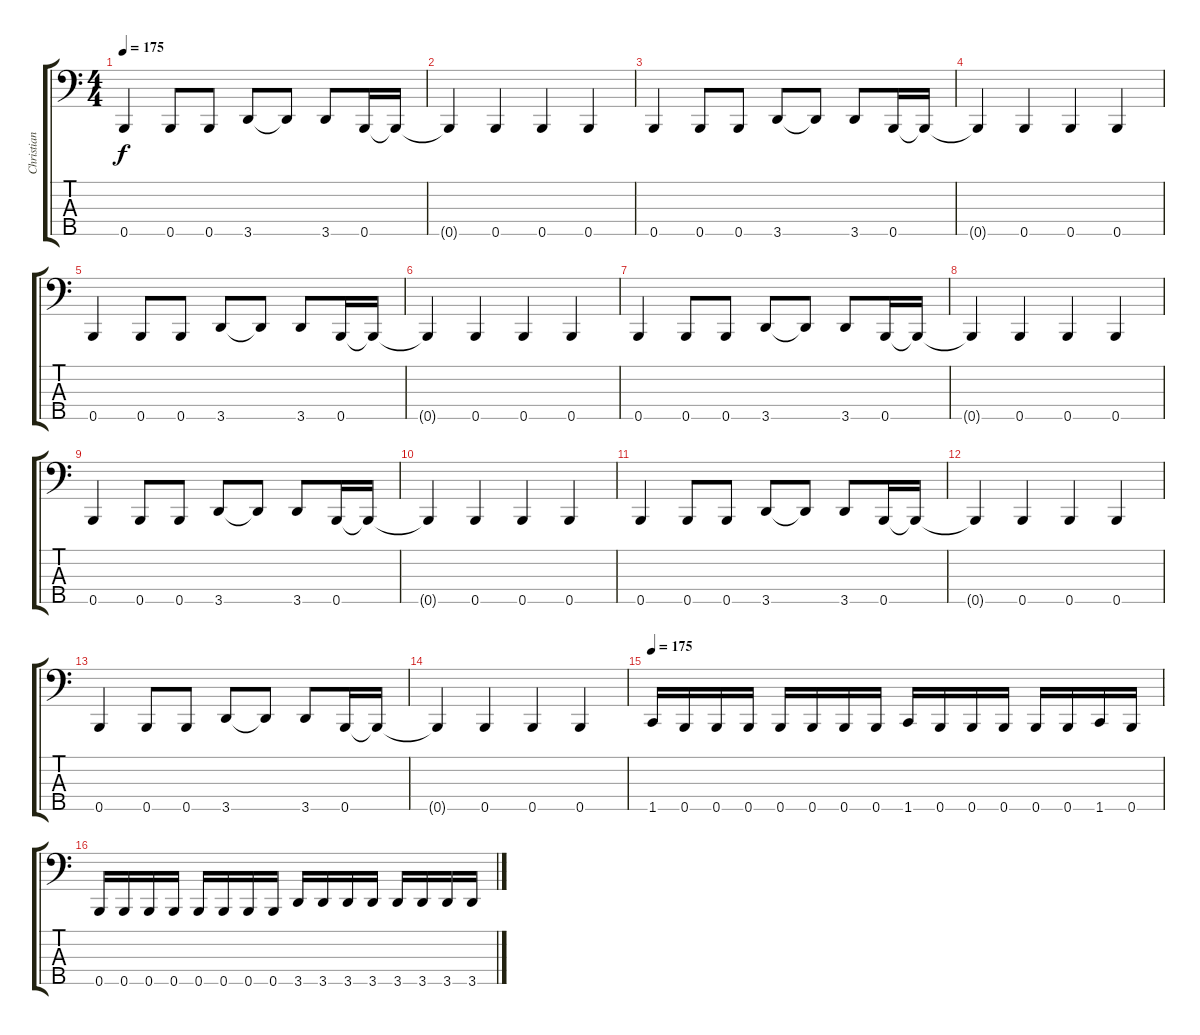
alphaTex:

\track ("Christian" "Christian") {instrument distortionguitar}
\staff {score tabs}
\tuning (G2 D2 A1 E1 B0) {hide}
\ts (4 4)
\tempo 175
\clef f4
\ks c
0.5.4{dy f} 0.5.8 0.5.8 3.5.8 3.5{t}.8 3.5.8 0.5.16 0.5{t}.16 |
0.5{t}.4 0.5.4 0.5.4 0.5.4 |
0.5.4{instrument distortionguitar} 0.5.8 0.5.8 3.5.8 3.5{t}.8 3.5.8 0.5.16 0.5{t}.16 |
0.5{t}.4 0.5.4 0.5.4 0.5.4 |
0.5.4 0.5.8 0.5.8 3.5.8 3.5{t}.8 3.5.8 0.5.16 0.5{t}.16 |
0.5{t}.4 0.5.4 0.5.4 0.5.4 |
0.5.4{instrument distortionguitar} 0.5.8 0.5.8 3.5.8 3.5{t}.8 3.5.8 0.5.16 0.5{t}.16 |
0.5{t}.4 0.5.4 0.5.4 0.5.4 |
0.5.4 0.5.8 0.5.8 3.5.8 3.5{t}.8 3.5.8 0.5.16 0.5{t}.16 |
0.5{t}.4 0.5.4 0.5.4 0.5.4 |
0.5.4{instrument distortionguitar} 0.5.8 0.5.8 3.5.8 3.5{t}.8 3.5.8 0.5.16 0.5{t}.16 |
0.5{t}.4 0.5.4 0.5.4 0.5.4 |
0.5.4 0.5.8 0.5.8 3.5.8 3.5{t}.8 3.5.8 0.5.16 0.5{t}.16 |
0.5{t}.4 0.5.4 0.5.4 0.5.4 |
\tempo 175
1.5.16 0.5.16 0.5.16 0.5.16 0.5.16 0.5.16 0.5.16 0.5.16 1.5.16 0.5.16 0.5.16 0.5.16 0.5.16 0.5.16 1.5.16 0.5.16 |
0.5.16 0.5.16 0.5.16 0.5.16 0.5.16 0.5.16 0.5.16 0.5.16 3.5.16 3.5.16 3.5.16 3.5.16 3.5.16 3.5.16 3.5.16 3.5.16
